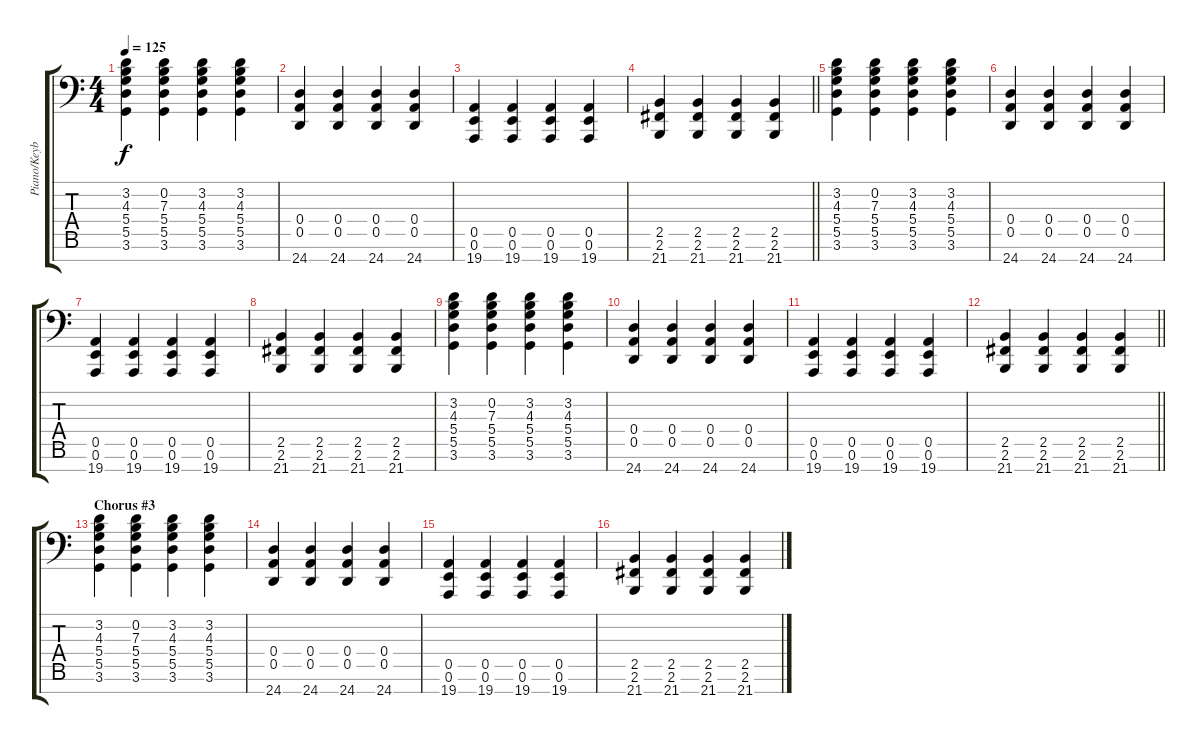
\track ("Piano/Keyboard" "Piano/Keyb") {instrument brightacousticpiano}
\staff {score tabs}
\tuning (E4 B3 G3 D3 A2 E2 D0) {hide}
\ts (4 4)
\tempo 125
\clef f4
\ks c
(3.2 4.3 5.4 5.5 3.6).4{dy f} (0.2 7.3 5.4 5.5 3.6).4 (3.2 4.3 5.4 5.5 3.6).4 (3.2 4.3 5.4 5.5 3.6).4 |
(0.4 0.5 24.7).4 (0.4 0.5 24.7).4 (0.4 0.5 24.7).4 (0.4 0.5 24.7).4 |
(0.5 0.6 19.7).4 (0.5 0.6 19.7).4 (0.5 0.6 19.7).4 (0.5 0.6 19.7).4 |
\barLineRight lightlight
(2.5 2.6 21.7).4 (2.5 2.6 21.7).4 (2.5 2.6 21.7).4 (2.5 2.6 21.7).4 |
(3.2 4.3 5.4 5.5 3.6).4 (0.2 7.3 5.4 5.5 3.6).4 (3.2 4.3 5.4 5.5 3.6).4 (3.2 4.3 5.4 5.5 3.6).4 |
(0.4 0.5 24.7).4 (0.4 0.5 24.7).4 (0.4 0.5 24.7).4 (0.4 0.5 24.7).4 |
(0.5 0.6 19.7).4 (0.5 0.6 19.7).4 (0.5 0.6 19.7).4 (0.5 0.6 19.7).4 |
(2.5 2.6 21.7).4 (2.5 2.6 21.7).4 (2.5 2.6 21.7).4 (2.5 2.6 21.7).4 |
(3.2 4.3 5.4 5.5 3.6).4 (0.2 7.3 5.4 5.5 3.6).4 (3.2 4.3 5.4 5.5 3.6).4 (3.2 4.3 5.4 5.5 3.6).4 |
(0.4 0.5 24.7).4 (0.4 0.5 24.7).4 (0.4 0.5 24.7).4 (0.4 0.5 24.7).4 |
(0.5 0.6 19.7).4 (0.5 0.6 19.7).4 (0.5 0.6 19.7).4 (0.5 0.6 19.7).4 |
\barLineRight lightlight
(2.5 2.6 21.7).4 (2.5 2.6 21.7).4 (2.5 2.6 21.7).4 (2.5 2.6 21.7).4 |
\section ("" "Chorus #3")
(3.2 4.3 5.4 5.5 3.6).4 (0.2 7.3 5.4 5.5 3.6).4 (3.2 4.3 5.4 5.5 3.6).4 (3.2 4.3 5.4 5.5 3.6).4 |
(0.4 0.5 24.7).4 (0.4 0.5 24.7).4 (0.4 0.5 24.7).4 (0.4 0.5 24.7).4 |
(0.5 0.6 19.7).4 (0.5 0.6 19.7).4 (0.5 0.6 19.7).4 (0.5 0.6 19.7).4 |
(2.5 2.6 21.7).4 (2.5 2.6 21.7).4 (2.5 2.6 21.7).4 (2.5 2.6 21.7).4
